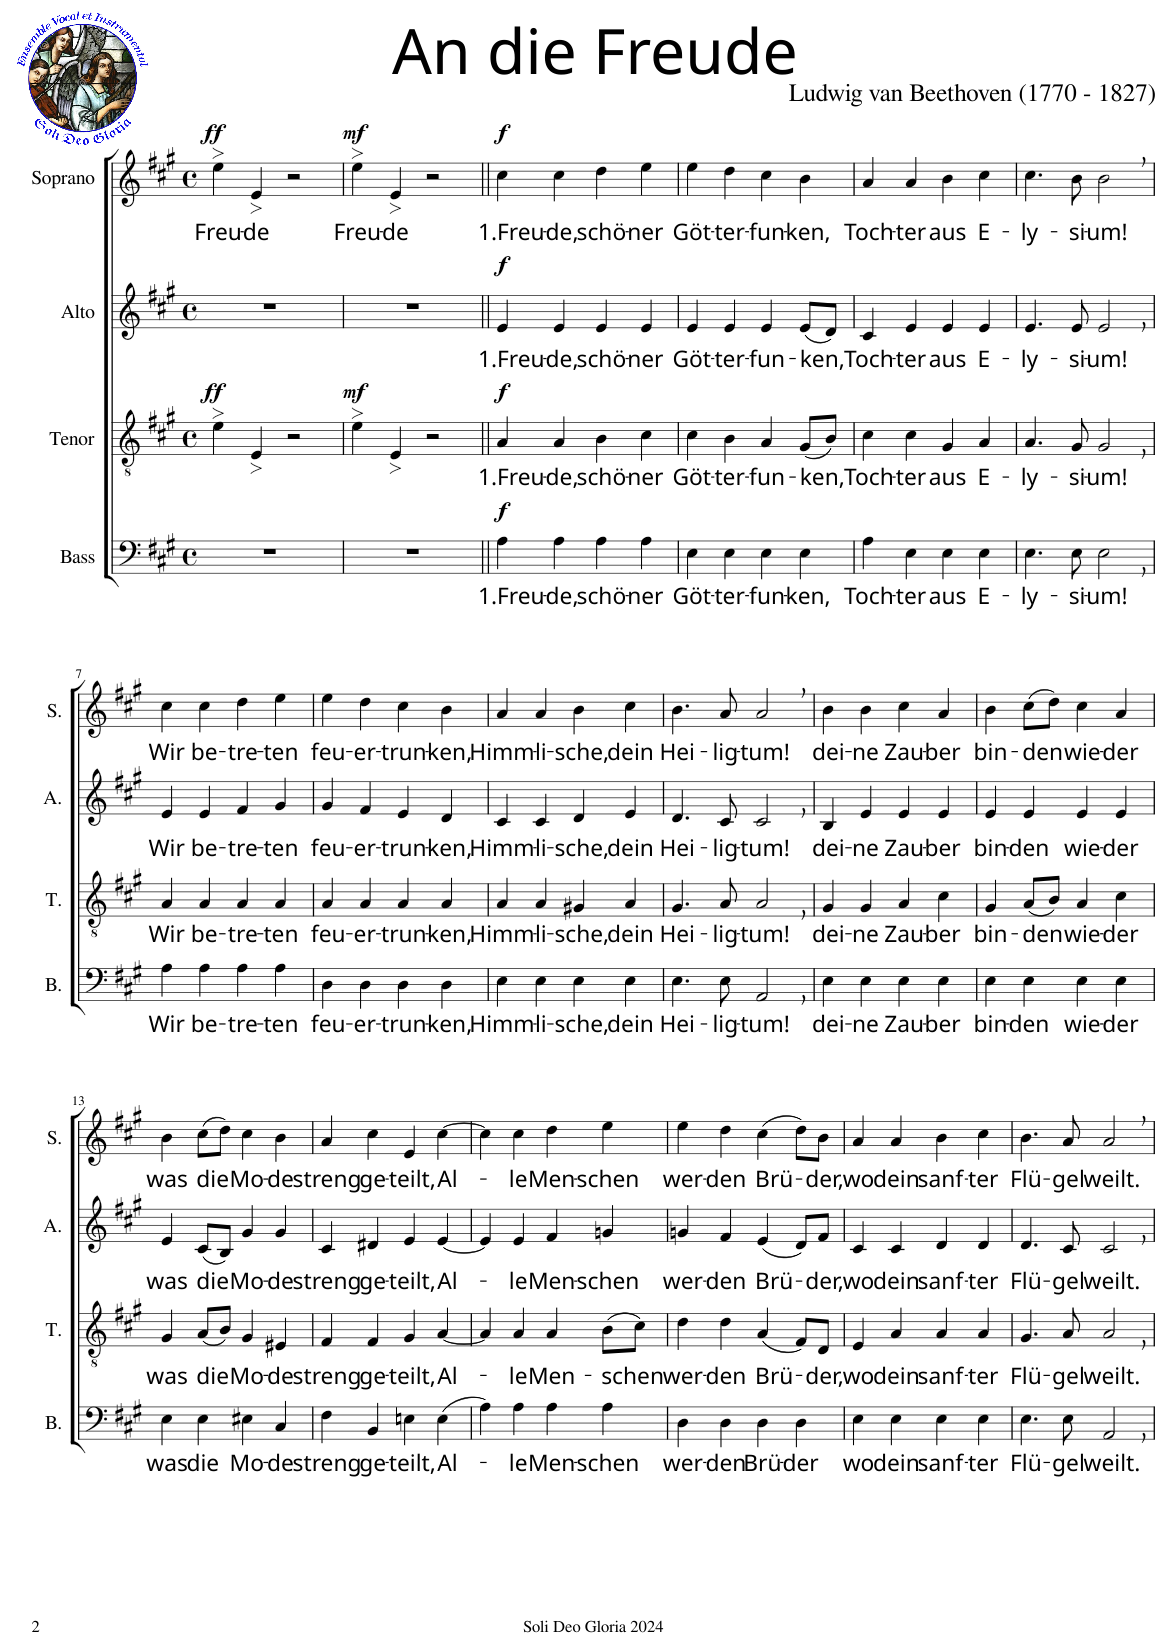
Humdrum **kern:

**kern	**text	**dynam	**kern	**text	**dynam	**kern	**text	**dynam	**kern	**text	**dynam
*part4	*part4	*part4	*part3	*part3	*part3	*part2	*part2	*part2	*part1	*part1	*part1
*staff4	*staff4	*staff4	*staff3	*staff3	*staff3	*staff2	*staff2	*staff2	*staff1	*staff1	*staff1
*I"Bass	*	*	*I"Tenor	*	*	*I"Alto	*	*	*I"Soprano	*	*
*I'B.	*	*	*I'T.	*	*	*I'A.	*	*	*I'S.	*	*
*clefF4	*	*	*clefGv2	*	*	*clefG2	*	*	*clefG2	*	*
*k[f#c#g#]	*	*	*k[f#c#g#]	*	*	*k[f#c#g#]	*	*	*k[f#c#g#]	*	*
*M4/4	*	*	*M4/4	*	*	*M4/4	*	*	*M4/4	*	*
*met(c)	*	*	*met(c)	*	*	*met(c)	*	*	*met(c)	*	*
=1	=1	=1	=1	=1	=1	=1	=1	=1	=1	=1	=1
!	!	!	!	!	!LO:DY:a	!	!	!	!	!LO:LY:b	!LO:DY:a
1r	.	.	4e>\	.	ff	1r	.	.	4ee>\	Freu-	ff
!	!	!	!	!	!	!	!	!	!	!LO:LY:b	!
.	.	.	4E</	.	.	.	.	.	4e</	-de	.
.	.	.	2r	.	.	.	.	.	2r	.	.
=2	=2	=2	=2	=2	=2	=2	=2	=2	=2	=2	=2
!	!	!	!	!	!LO:DY:a	!	!	!	!	!LO:LY:b	!LO:DY:a
1r	.	.	4e>\	.	mf	1r	.	.	4ee>\	Freu-	mf
!	!	!	!	!	!	!	!	!	!	!LO:LY:b	!
.	.	.	4E</	.	.	.	.	.	4e</	-de	.
.	.	.	2r	.	.	.	.	.	2r	.	.
=3||	=3||	=3||	=3||	=3||	=3||	=3||	=3||	=3||	=3||	=3||	=3||
!	!LO:LY:b	!LO:DY:a	!	!LO:LY:b	!LO:DY:a	!	!LO:LY:b	!LO:DY:a	!	!LO:LY:b	!LO:DY:a
4A\	1.Freu-	f	4A/	1.Freu-	f	4e/	1.Freu-	f	4cc#\	1.Freu-	f
!	!LO:LY:b	!	!	!LO:LY:b	!	!	!LO:LY:b	!	!	!LO:LY:b	!
4A\	-de,	.	4A/	-de,	.	4e/	-de,	.	4cc#\	-de,	.
!	!LO:LY:b	!	!	!LO:LY:b	!	!	!LO:LY:b	!	!	!LO:LY:b	!
4A\	schö-	.	4B\	schö-	.	4e/	schö-	.	4dd\	schö-	.
!	!LO:LY:b	!	!	!LO:LY:b	!	!	!LO:LY:b	!	!	!LO:LY:b	!
4A\	-ner	.	4c#\	-ner	.	4e/	-ner	.	4ee\	-ner	.
=4	=4	=4	=4	=4	=4	=4	=4	=4	=4	=4	=4
!	!LO:LY:b	!	!	!LO:LY:b	!	!	!LO:LY:b	!	!	!LO:LY:b	!
4E\	Göt-	.	4c#\	Göt-	.	4e/	Göt-	.	4ee\	Göt-	.
!	!LO:LY:b	!	!	!LO:LY:b	!	!	!LO:LY:b	!	!	!LO:LY:b	!
4E\	-ter-	.	4B\	-ter-	.	4e/	-ter-	.	4dd\	-ter-	.
!	!LO:LY:b	!	!	!LO:LY:b	!	!	!LO:LY:b	!	!	!LO:LY:b	!
4E\	-fun-	.	4A/	-fun-	.	4e/	-fun-	.	4cc#\	-fun-	.
!	!LO:LY:b	!	!	!LO:LY:b	!	!	!LO:LY:b	!	!	!LO:LY:b	!
4E\	-ken,	.	(8G#/L	-ken,	.	(8e/L	-ken,	.	4b\	-ken,	.
.	.	.	8B/J)	.	.	8d/J)	.	.	.	.	.
=5	=5	=5	=5	=5	=5	=5	=5	=5	=5	=5	=5
!	!LO:LY:b	!	!	!LO:LY:b	!	!	!LO:LY:b	!	!	!LO:LY:b	!
4A\	Toch-	.	4c#\	Toch-	.	4c#/	Toch-	.	4a/	Toch-	.
!	!LO:LY:b	!	!	!LO:LY:b	!	!	!LO:LY:b	!	!	!LO:LY:b	!
4E\	-ter	.	4c#\	-ter	.	4e/	-ter	.	4a/	-ter	.
!	!LO:LY:b	!	!	!LO:LY:b	!	!	!LO:LY:b	!	!	!LO:LY:b	!
4E\	aus	.	4G#/	aus	.	4e/	aus	.	4b\	aus	.
!	!LO:LY:b	!	!	!LO:LY:b	!	!	!LO:LY:b	!	!	!LO:LY:b	!
4E\	E-	.	4A/	E-	.	4e/	E-	.	4cc#\	E-	.
=6	=6	=6	=6	=6	=6	=6	=6	=6	=6	=6	=6
!	!LO:LY:b	!	!	!LO:LY:b	!	!	!LO:LY:b	!	!	!LO:LY:b	!
4.E\	-ly-	.	4.A/	-ly-	.	4.e/	-ly-	.	4.cc#\	-ly-	.
!	!LO:LY:b	!	!	!LO:LY:b	!	!	!LO:LY:b	!	!	!LO:LY:b	!
8E\	-si-	.	8G#/	-si-	.	8e/	-si-	.	8b\	-si-	.
!	!LO:LY:b	!	!	!LO:LY:b	!	!	!LO:LY:b	!	!	!LO:LY:b	!
2E,<\	-um!	.	2G#,</	-um!	.	2e,</	-um!	.	2b,\	-um!	.
!!LO:LB:g=z
=7	=7	=7	=7	=7	=7	=7	=7	=7	=7	=7	=7
!	!LO:LY:b	!	!	!LO:LY:b	!	!	!LO:LY:b	!	!	!LO:LY:b	!
4A\	Wir	.	4A/	Wir	.	4e/	Wir	.	4cc#\	Wir	.
!	!LO:LY:b	!	!	!LO:LY:b	!	!	!LO:LY:b	!	!	!LO:LY:b	!
4A\	be-	.	4A/	be-	.	4e/	be-	.	4cc#\	be-	.
!	!LO:LY:b	!	!	!LO:LY:b	!	!	!LO:LY:b	!	!	!LO:LY:b	!
4A\	-tre-	.	4A/	-tre-	.	4f#/	-tre-	.	4dd\	-tre-	.
!	!LO:LY:b	!	!	!LO:LY:b	!	!	!LO:LY:b	!	!	!LO:LY:b	!
4A\	-ten	.	4A/	-ten	.	4g#/	-ten	.	4ee\	-ten	.
=8	=8	=8	=8	=8	=8	=8	=8	=8	=8	=8	=8
!	!LO:LY:b	!	!	!LO:LY:b	!	!	!LO:LY:b	!	!	!LO:LY:b	!
4D\	feu-	.	4A/	feu-	.	4g#/	feu-	.	4ee\	feu-	.
!	!LO:LY:b	!	!	!LO:LY:b	!	!	!LO:LY:b	!	!	!LO:LY:b	!
4D\	-er-	.	4A/	-er-	.	4f#/	-er-	.	4dd\	-er-	.
!	!LO:LY:b	!	!	!LO:LY:b	!	!	!LO:LY:b	!	!	!LO:LY:b	!
4D\	-trun-	.	4A/	-trun-	.	4e/	-trun-	.	4cc#\	-trun-	.
!	!LO:LY:b	!	!	!LO:LY:b	!	!	!LO:LY:b	!	!	!LO:LY:b	!
4D\	-ken,	.	4A/	-ken,	.	4d/	-ken,	.	4b\	-ken,	.
=9	=9	=9	=9	=9	=9	=9	=9	=9	=9	=9	=9
!	!LO:LY:b	!	!	!LO:LY:b	!	!	!LO:LY:b	!	!	!LO:LY:b	!
4E\	Himm-	.	4A/	Himm-	.	4c#/	Himm-	.	4a/	Himm-	.
!	!LO:LY:b	!	!	!LO:LY:b	!	!	!LO:LY:b	!	!	!LO:LY:b	!
4E\	-li-	.	4A/	-li-	.	4c#/	-li-	.	4a/	-li-	.
!	!LO:LY:b	!	!	!LO:LY:b	!	!	!LO:LY:b	!	!	!LO:LY:b	!
4E\	-sche,	.	4G#X/	-sche,	.	4d/	-sche,	.	4b\	-sche,	.
!	!LO:LY:b	!	!	!LO:LY:b	!	!	!LO:LY:b	!	!	!LO:LY:b	!
4E\	dein	.	4A/	dein	.	4e/	dein	.	4cc#\	dein	.
=10	=10	=10	=10	=10	=10	=10	=10	=10	=10	=10	=10
!	!LO:LY:b	!	!	!LO:LY:b	!	!	!LO:LY:b	!	!	!LO:LY:b	!
4.E\	Hei-	.	4.G#/	Hei-	.	4.d/	Hei-	.	4.b\	Hei-	.
!	!LO:LY:b	!	!	!LO:LY:b	!	!	!LO:LY:b	!	!	!LO:LY:b	!
8E\	-lig-	.	8A/	-lig-	.	8c#/	-lig-	.	8a/	-lig-	.
!	!LO:LY:b	!	!	!LO:LY:b	!	!	!LO:LY:b	!	!	!LO:LY:b	!
2AA,</	-tum!	.	2A,</	-tum!	.	2c#,</	-tum!	.	2a,/	-tum!	.
=11	=11	=11	=11	=11	=11	=11	=11	=11	=11	=11	=11
!	!LO:LY:b	!	!	!LO:LY:b	!	!	!LO:LY:b	!	!	!LO:LY:b	!
4E\	dei-	.	4G#/	dei-	.	4B/	dei-	.	4b\	dei-	.
!	!LO:LY:b	!	!	!LO:LY:b	!	!	!LO:LY:b	!	!	!LO:LY:b	!
4E\	-ne	.	4G#/	-ne	.	4e/	-ne	.	4b\	-ne	.
!	!LO:LY:b	!	!	!LO:LY:b	!	!	!LO:LY:b	!	!	!LO:LY:b	!
4E\	Zau-	.	4A/	Zau-	.	4e/	Zau-	.	4cc#\	Zau-	.
!	!LO:LY:b	!	!	!LO:LY:b	!	!	!LO:LY:b	!	!	!LO:LY:b	!
4E\	-ber	.	4c#\	-ber	.	4e/	-ber	.	4a/	-ber	.
=12	=12	=12	=12	=12	=12	=12	=12	=12	=12	=12	=12
!	!LO:LY:b	!	!	!LO:LY:b	!	!	!LO:LY:b	!	!	!LO:LY:b	!
4E\	bin-	.	4G#/	bin-	.	4e/	bin-	.	4b\	bin-	.
!	!LO:LY:b	!	!	!LO:LY:b	!	!	!LO:LY:b	!	!	!LO:LY:b	!
4E\	-den	.	(8A/L	-den	.	4e/	-den	.	(8cc#\L	-den	.
.	.	.	8B/J)	.	.	.	.	.	8dd\J)	.	.
!	!LO:LY:b	!	!	!LO:LY:b	!	!	!LO:LY:b	!	!	!LO:LY:b	!
4E\	wie-	.	4A/	wie-	.	4e/	wie-	.	4cc#\	wie-	.
!	!LO:LY:b	!	!	!LO:LY:b	!	!	!LO:LY:b	!	!	!LO:LY:b	!
4E\	-der	.	4c#\	-der	.	4e/	-der	.	4a/	-der	.
!!LO:LB:g=z
=13	=13	=13	=13	=13	=13	=13	=13	=13	=13	=13	=13
!	!LO:LY:b	!	!	!LO:LY:b	!	!	!LO:LY:b	!	!	!LO:LY:b	!
4E\	was	.	4G#/	was	.	4e/	was	.	4b\	was	.
!	!LO:LY:b	!	!	!LO:LY:b	!	!	!LO:LY:b	!	!	!LO:LY:b	!
4E\	-die	.	(8A/L	-die	.	(8c#/L	-die	.	(8cc#\L	-die	.
.	.	.	8B/J)	.	.	8B/J)	.	.	8dd\J)	.	.
!	!LO:LY:b	!	!	!LO:LY:b	!	!	!LO:LY:b	!	!	!LO:LY:b	!
4E#X\	Mo-	.	4G#/	Mo-	.	4g#/	Mo-	.	4cc#\	Mo-	.
!	!LO:LY:b	!	!	!LO:LY:b	!	!	!LO:LY:b	!	!	!LO:LY:b	!
4C#/	-de	.	4E#X/	-de	.	4g#/	-de	.	4b\	-de	.
=14	=14	=14	=14	=14	=14	=14	=14	=14	=14	=14	=14
!	!LO:LY:b	!	!	!LO:LY:b	!	!	!LO:LY:b	!	!	!LO:LY:b	!
4F#\	streng	.	4F#/	streng	.	4c#/	streng	.	4a/	streng	.
!	!LO:LY:b	!	!	!LO:LY:b	!	!	!LO:LY:b	!	!	!LO:LY:b	!
4BB/	ge-	.	4F#/	ge-	.	4d#X/	ge-	.	4cc#\	ge-	.
!	!LO:LY:b	!	!	!LO:LY:b	!	!	!LO:LY:b	!	!	!LO:LY:b	!
4En\	-teilt,	.	4G#/	-teilt,	.	4e/	-teilt,	.	4e/	-teilt,	.
!	!LO:LY:b	!	!	!LO:LY:b	!	!	!LO:LY:b	!	!	!LO:LY:b	!
(4E\	Al-	.	[4A/	Al-	.	[4e/	Al-	.	[4cc#\	Al-	.
=15	=15	=15	=15	=15	=15	=15	=15	=15	=15	=15	=15
4A\)	.	.	4A/]	.	.	4e/]	.	.	4cc#\]	.	.
!	!LO:LY:b	!	!	!LO:LY:b	!	!	!LO:LY:b	!	!	!LO:LY:b	!
4A\	-le	.	4A/	-le	.	4e/	-le	.	4cc#\	-le	.
!	!LO:LY:b	!	!	!LO:LY:b	!	!	!LO:LY:b	!	!	!LO:LY:b	!
4A\	Men-	.	4A/	Men-	.	4f#/	Men-	.	4dd\	Men-	.
!	!LO:LY:b	!	!	!LO:LY:b	!	!	!LO:LY:b	!	!	!LO:LY:b	!
4A\	-schen	.	(8B\L	-schen	.	4gn/	-schen	.	4ee\	-schen	.
.	.	.	8c#\J)	.	.	.	.	.	.	.	.
=16	=16	=16	=16	=16	=16	=16	=16	=16	=16	=16	=16
!	!LO:LY:b	!	!	!LO:LY:b	!	!	!LO:LY:b	!	!	!LO:LY:b	!
4D\	wer-	.	4d\	wer-	.	4gn/	wer-	.	4ee\	wer-	.
!	!LO:LY:b	!	!	!LO:LY:b	!	!	!LO:LY:b	!	!	!LO:LY:b	!
4D\	-den	.	4d\	-den	.	4f#/	-den	.	4dd\	-den	.
!	!LO:LY:b	!	!	!LO:LY:b	!	!	!LO:LY:b	!	!	!LO:LY:b	!
4D\	Brü-	.	(4A/	Brü-	.	(4e/	Brü-	.	(4cc#\	Brü-	.
!	!LO:LY:b	!	!	!	!	!	!	!	!	!	!
4D\	-der	.	8F#/L)	.	.	8d/L)	.	.	8dd\L)	.	.
!	!	!	!	!LO:LY:b	!	!	!LO:LY:b	!	!	!LO:LY:b	!
.	.	.	8D/J	-der,	.	8f#/J	-der,	.	8b\J	-der,	.
=17	=17	=17	=17	=17	=17	=17	=17	=17	=17	=17	=17
!	!LO:LY:b	!	!	!LO:LY:b	!	!	!LO:LY:b	!	!	!LO:LY:b	!
4E\	wo	.	4E/	wo	.	4c#/	wo	.	4a/	wo	.
!	!LO:LY:b	!	!	!LO:LY:b	!	!	!LO:LY:b	!	!	!LO:LY:b	!
4E\	dein	.	4A/	dein	.	4c#/	dein	.	4a/	dein	.
!	!LO:LY:b	!	!	!LO:LY:b	!	!	!LO:LY:b	!	!	!LO:LY:b	!
4E\	sanf-	.	4A/	sanf-	.	4d/	sanf-	.	4b\	sanf-	.
!	!LO:LY:b	!	!	!LO:LY:b	!	!	!LO:LY:b	!	!	!LO:LY:b	!
4E\	-ter	.	4A/	-ter	.	4d/	-ter	.	4cc#\	-ter	.
=18	=18	=18	=18	=18	=18	=18	=18	=18	=18	=18	=18
!	!LO:LY:b	!	!	!LO:LY:b	!	!	!LO:LY:b	!	!	!LO:LY:b	!
4.E\	Flü-	.	4.G#/	Flü-	.	4.d/	Flü-	.	4.b\	Flü-	.
!	!LO:LY:b	!	!	!LO:LY:b	!	!	!LO:LY:b	!	!	!LO:LY:b	!
8E\	-gel	.	8A/	-gel	.	8c#/	-gel	.	8a/	-gel	.
!	!LO:LY:b	!	!	!LO:LY:b	!	!	!LO:LY:b	!	!	!LO:LY:b	!
2AA,</	weilt.	.	2A,</	weilt.	.	2c#,</	weilt.	.	2a,/	weilt.	.
=	=	=	=	=	=	=	=	=	=	=	=
*-	*-	*-	*-	*-	*-	*-	*-	*-	*-	*-	*-
